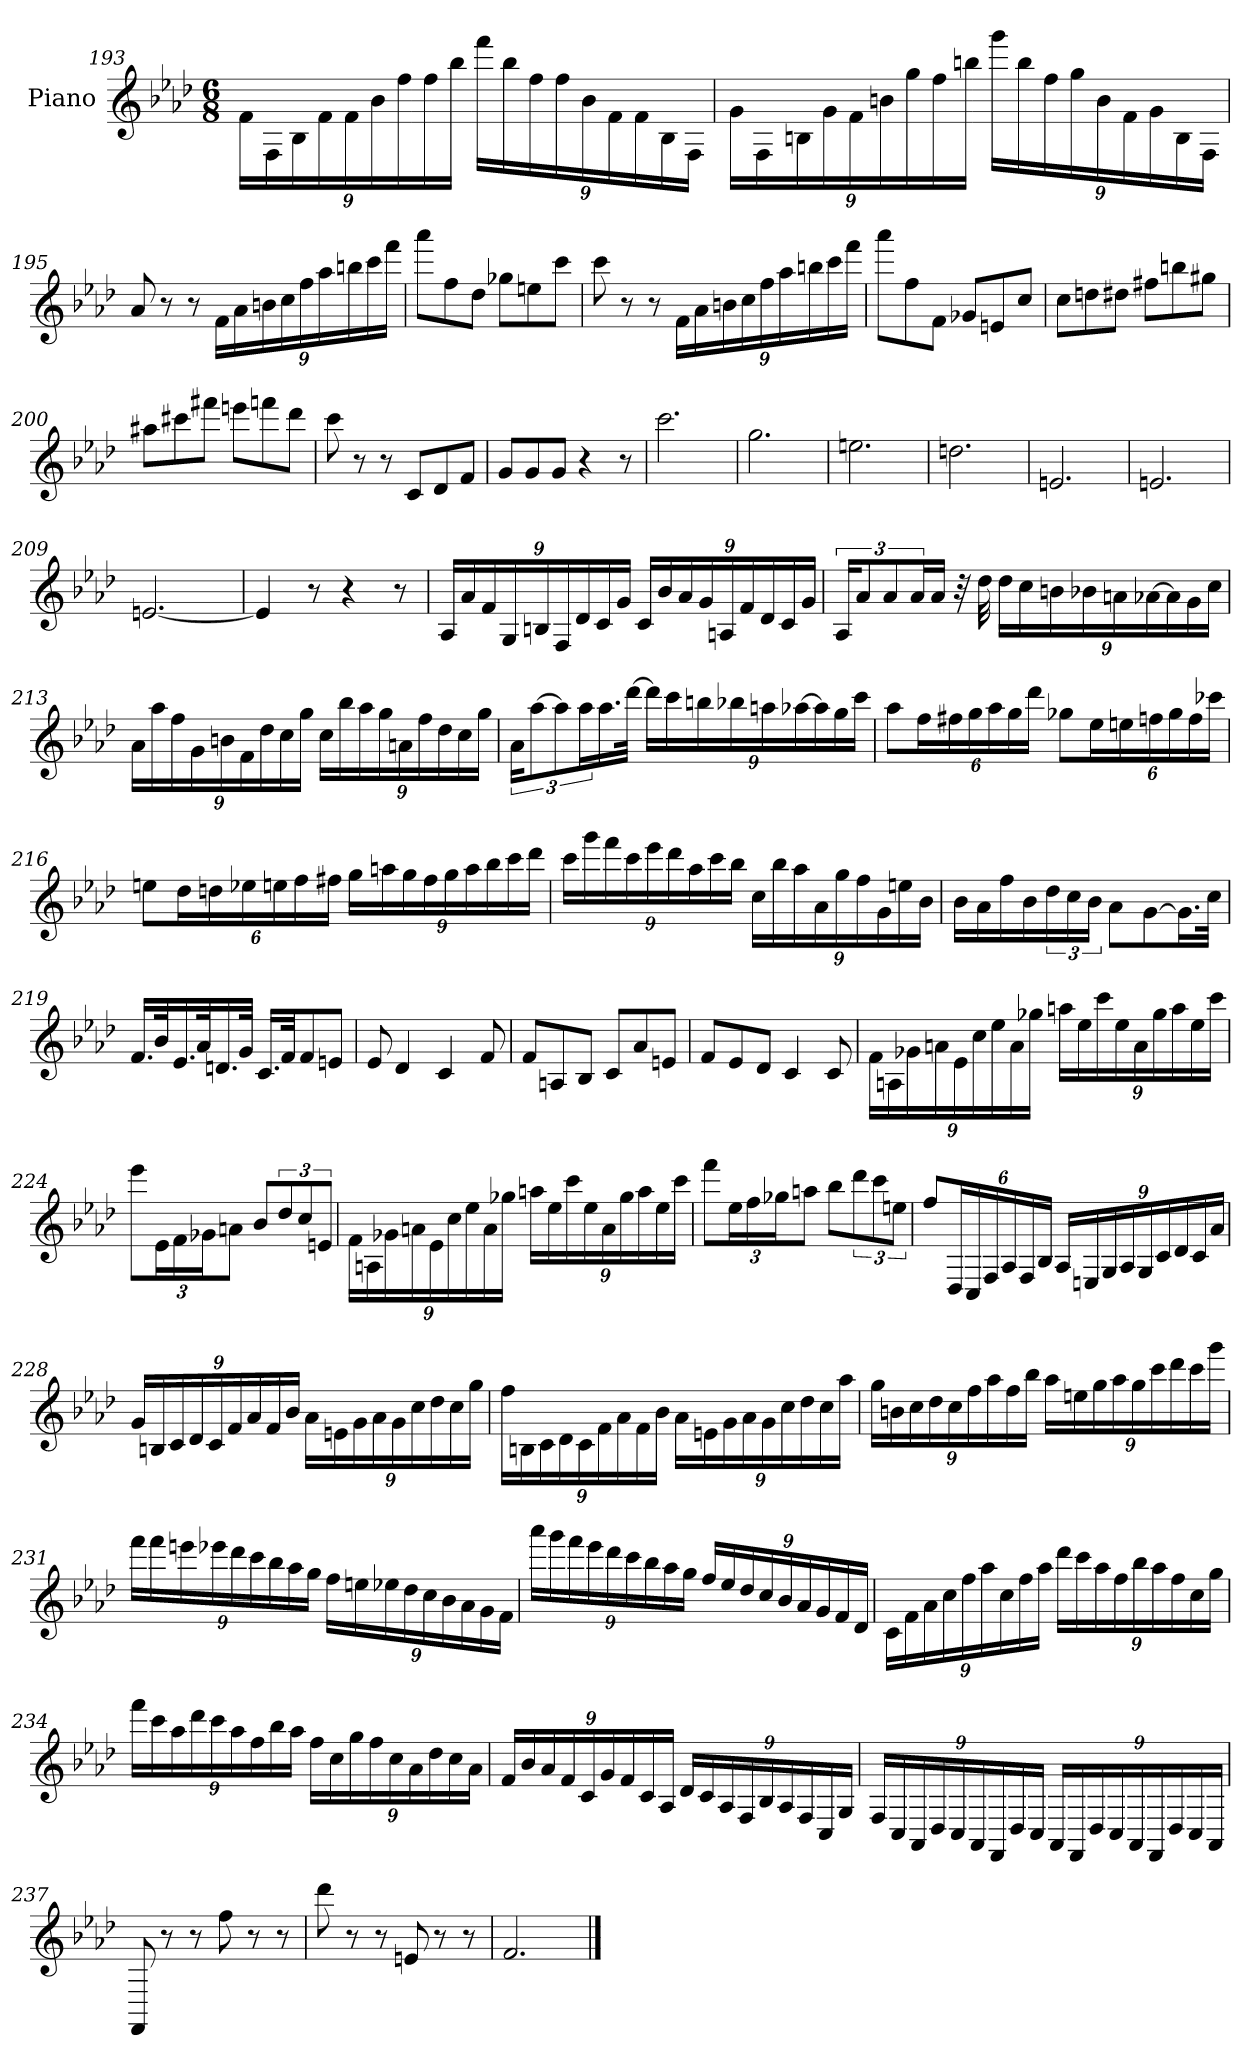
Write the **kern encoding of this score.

**kern
*part1
*staff1
*I"Piano
*I'Pno
*clefG2
*k[b-e-a-d-]
*f:
*M6/8
=193
24f\LL
24F\
24B-\
24f\
24f\
24b-\
24ff\
24ff\
24bb-\JJ
24fff\LL
24bb-\
24ff\
24ff\
24b-\
24f\
24f\
24B-\
24F\JJ
=194
24g\LL
24F\
24Bn\
24g\
24f\
24bn\
24gg\
24ff\
24bbn\JJ
24ggg\LL
24bb\
24ff\
24gg\
24b\
24f\
24g\
24B\
24F\JJ
=195
8a-
8r
8r
24f\LL
24a-\
24bn\
24cc\
24ff\
24aa-\
24bbn\
24ccc\
24fff\JJ
=196
8aaa-\L
8ff\
8dd-\J
8gg-X\L
8een\
8ccc\J
=197
8ccc
8r
8r
24f\LL
24a-\
24bn\
24cc\
24ff\
24aa-\
24bbn\
24ccc\
24fff\JJ
=198
8aaa-\L
8ff\
8f\J
8g-X/L
8en/
8cc/J
=199
8cc\L
8ddn\
8dd#X\J
8ff#X\L
8bbn\
8gg#X\J
=200
8aa#X\L
8ccc#X\
8fff#X\J
8eeen\L
8fffn\
8ddd-\J
=201
8ccc
8r
8r
8c/L
8d-/
8f/J
=202
8g/L
8g/
8g/J
4r
8r
=203
2.ccc
=204
2.gg
=205
2.een
=206
2.ddn
=207
2.en
=208
2.en
=209
[2.en
=210
4e]
8r
4r
8r
=211
24A-/LL
24a-/
24f/
24G/
24Bn/
24F/
24d-/
24c/
24g/JJ
24c/LL
24b-/
24a-/
24g/
24An/
24f/
24d-/
24c/
24g/JJ
=212
24A-/KL
12a-/
12a-/
24a-/L
16a-/JJ
32r
32dd-
24dd-\LL
24cc\
24bn\
24b-X\
24an\
[24a-X\
24a-\]
24g\
24cc\JJ
=213
24a-\LL
24aa-\
24ff\
24g\
24bn\
24f\
24dd-\
24cc\
24gg\JJ
24cc\LL
24bb-\
24aa-\
24gg\
24an\
24ff\
24dd-\
24cc\
24gg\JJ
=214
24a-\KL
[12aa-\
12aa-\]
24aa-\L
16.aa-\
[32ddd-\JJk
24ddd-\LL]
24ccc\
24bbn\
24bb-X\
24aan\
[24aa-X\
24aa-\]
24gg\
24ccc\JJ
=215
8aa-\L
24ff\L
24ff#X\
24gg\
24aa-\
24gg\
24ddd-\JJ
8gg-X\L
24ee-\L
24een\
24ffn\
24gg-\
24ff\
24ccc-X\JJ
=216
8een\L
24dd-\L
24ddn\
24ee-X\
24een\
24ff\
24ff#X\JJ
24gg\LL
24aan\
24gg\
24ff#\
24gg\
24aa\
24bb-\
24ccc\
24ddd-\JJ
=217
24ccc\LL
24ggg\
24fff\
24ccc\
24eee-\
24ddd-\
24aa-\
24ccc\
24bb-\JJ
24cc\LL
24bb-\
24aa-\
24a-\
24gg\
24ff\
24g\
24een\
24b-\JJ
=218
16b-\LL
16a-\
16ff\
16b-\
24dd-\
24cc\
24b-\JJ
8a-\L
[8g\
16.g\L]
32cc\JJk
=219
16.f/LL
32b-/K
16.e-/
32a-/K
16.dn/
32g/JJk
16.c/LL
32f/Jk
8f/
8en/J
=220
8e-
4d-
4c
8f
=221
8f/L
8An/
8B-/J
8c/L
8a-/
8en/J
=222
8f/L
8e-/
8d-/J
4c
8c
=223
24f\LL
24An\
24g-X\
24an\
24e-\
24cc\
24ee-\
24a\
24gg-X\JJ
24aan\LL
24ee-\
24ccc\
24ee-\
24a\
24gg-\
24aa\
24ee-\
24ccc\JJ
=224
8eee-\L
24e-\L
24f\
24g-X\J
8an\J
8b-/L
12dd-/
12cc/
12en/J
=225
24f\LL
24An\
24g-X\
24an\
24e-\
24cc\
24ee-\
24a\
24gg-X\JJ
24aan\LL
24ee-\
24ccc\
24ee-\
24a\
24gg-\
24aa\
24ee-\
24ccc\JJ
=226
8fff\L
24ee-\L
24ff\
24gg-X\J
8aan\J
8bb-\L
12ddd-\
12ccc\
12een\J
=227
8ff/L
24D-/L
24C/
24F/
24A-/
24F/
24B-/JJ
24A-/LL
24En/
24G/
24A-/
24G/
24c/
24d-/
24c/
24a-/JJ
=228
24g/LL
24Bn/
24c/
24d-/
24c/
24f/
24a-/
24f/
24b-/JJ
24a-\LL
24en\
24g\
24a-\
24g\
24cc\
24dd-\
24cc\
24gg\JJ
=229
24ff\LL
24Bn\
24c\
24d-\
24c\
24f\
24a-\
24f\
24b-\JJ
24a-\LL
24en\
24g\
24a-\
24g\
24cc\
24dd-\
24cc\
24aa-\JJ
=230
24gg\LL
24bn\
24cc\
24dd-\
24cc\
24ff\
24aa-\
24ff\
24bb-\JJ
24aa-\LL
24een\
24gg\
24aa-\
24gg\
24ccc\
24ddd-\
24ccc\
24ggg\JJ
=231
24fff\LL
24fff\
24eeen\
24eee-X\
24ddd-\
24ccc\
24bb-\
24aa-\
24gg\JJ
24ff\LL
24een\
24ee-X\
24dd-\
24cc\
24b-\
24a-\
24g\
24f\JJ
=232
24aaa-\LL
24ggg\
24fff\
24eee-\
24ddd-\
24ccc\
24bb-\
24aa-\
24gg\JJ
24ff/LL
24ee-/
24dd-/
24cc/
24b-/
24a-/
24g/
24f/
24d-/JJ
=233
24c\LL
24f\
24a-\
24cc\
24ff\
24aa-\
24cc\
24ff\
24aa-\JJ
24ddd-\LL
24ccc\
24aa-\
24ff\
24bb-\
24aa-\
24ff\
24cc\
24gg\JJ
=234
24fff\LL
24ccc\
24aa-\
24ddd-\
24ccc\
24aa-\
24ff\
24bb-\
24aa-\JJ
24ff\LL
24cc\
24gg\
24ff\
24cc\
24a-\
24dd-\
24cc\
24a-\JJ
=235
24f/LL
24b-/
24a-/
24f/
24c/
24g/
24f/
24c/
24A-/JJ
24d-/LL
24c/
24A-/
24F/
24B-/
24A-/
24F/
24C/
24G/JJ
=236
24F/LL
24C/
24AA-/
24D-/
24C/
24AA-/
24FF/
24D-/
24C/JJ
24AA-/LL
24FF/
24D-/
24C/
24AA-/
24FF/
24D-/
24C/
24AA-/JJ
=237
8FF
8r
8r
8ff
8r
8r
=238
8ddd-
8r
8r
8en
8r
8r
=239
2.f
==
*-
